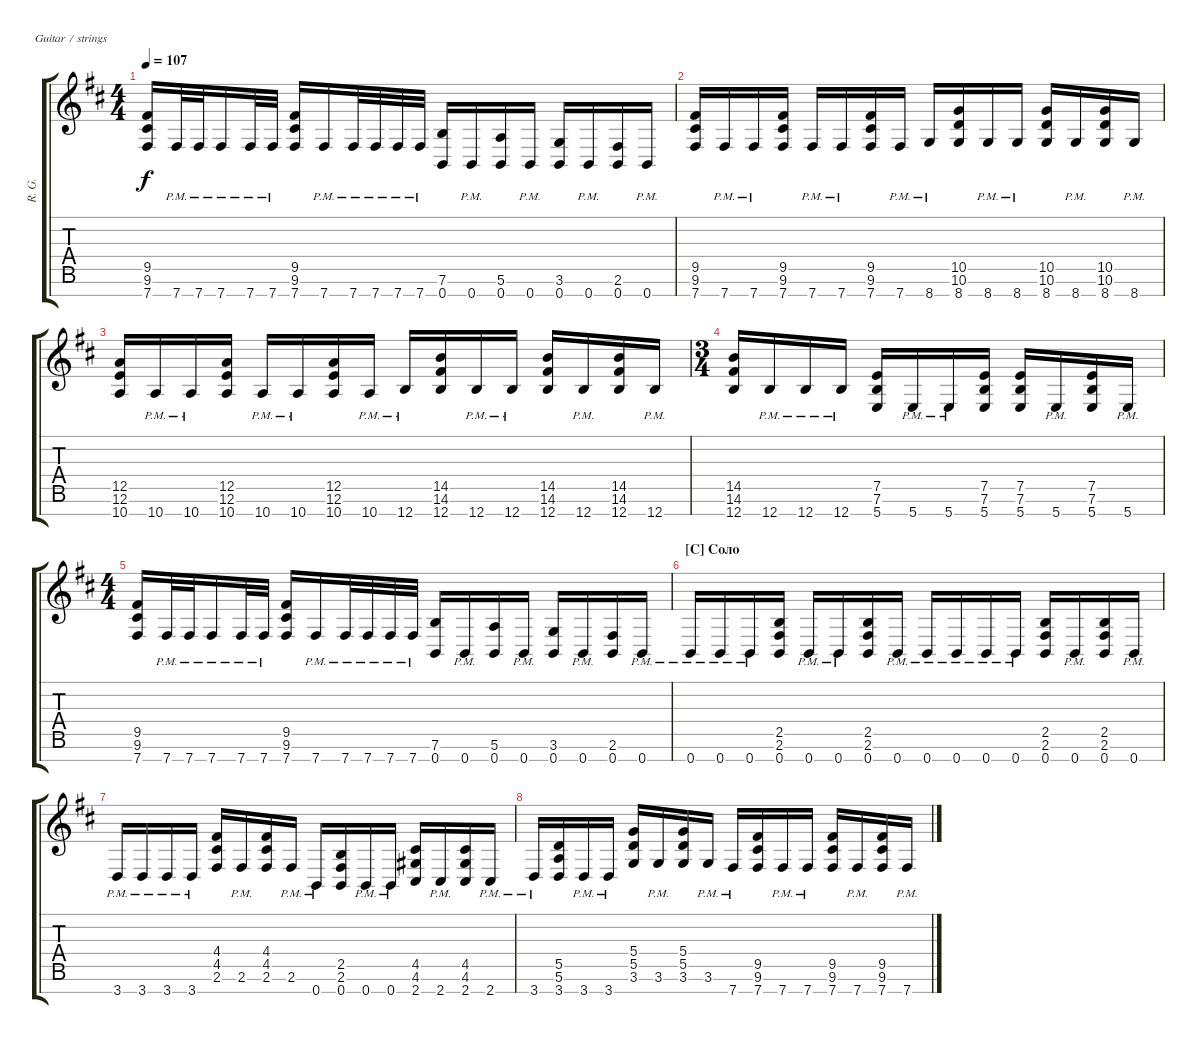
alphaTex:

\bracketExtendMode groupsimilarinstruments
\track ("Rhythm Guitar" "R. G.") {multiBarRest instrument distortionguitar}
\staff {score tabs}
\tuning (E4 B3 G3 D3 A2 E2 B1)
\ts (4 4)
\tempo 107
\clef g2
\ks bminor
(7.7{acc #} 9.6{acc #} 9.5{acc #}).16{dy f beam Up} 7.7{pm acc #}.32{beam Up} 7.7{pm acc #}.32{beam Up} 7.7{pm acc #}.16{beam Up} 7.7{pm acc #}.32{beam Up} 7.7{pm acc #}.32{beam Up} (7.7{acc #} 9.6{acc #} 9.5{acc #}).16{beam Up} 7.7{pm acc #}.16{beam Up} 7.7{pm acc #}.32{beam Up} 7.7{pm acc #}.32{beam Up} 7.7{pm acc #}.32{beam Up} 7.7{pm acc #}.32{beam Up} (7.6{acc forcenatural} 0.7{acc forcenatural}).16{beam Up} 0.7{pm acc forcenatural}.16{beam Up} (5.6{acc forcenatural} 0.7{acc forcenatural}).16{beam Up} 0.7{pm acc forcenatural}.16{beam Up} (0.7{acc forcenatural} 3.6{acc forcenatural}).16{beam Up} 0.7{pm acc forcenatural}.16{beam Up} (0.7{acc forcenatural} 2.6{acc #}).16{beam Up} 0.7{pm acc forcenatural}.16{beam Up} |
(7.7{acc #} 9.6{acc #} 9.5{acc #}).16{beam Up} 7.7{pm acc #}.16{beam Up} 7.7{pm acc #}.16{beam Up} (7.7{acc #} 9.5{acc #} 9.6{acc #}).16{beam Up} 7.7{pm acc #}.16{beam Up} 7.7{pm acc #}.16{beam Up} (7.7{acc #} 9.6{acc #} 9.5{acc #}).16{beam Up} 7.7{pm acc #}.16{beam Up} 8.7{pm acc forcenatural}.16{beam Up} (8.7{acc forcenatural} 10.5{acc forcenatural} 10.6{acc forcenatural}).16{beam Up} 8.7{pm acc forcenatural}.16{beam Up} 8.7{pm acc forcenatural}.16{beam Up} (8.7{acc forcenatural} 10.5{acc forcenatural} 10.6{acc forcenatural}).16{beam Up} 8.7{pm acc forcenatural}.16{beam Up} (8.7{acc forcenatural} 10.5{acc forcenatural} 10.6{acc forcenatural}).16{beam Up} 8.7{pm acc forcenatural}.16{beam Up} |
(12.6{acc forcenatural} 10.7{acc forcenatural} 12.5{acc forcenatural}).16{beam Up} 10.7{pm acc forcenatural}.16{beam Up} 10.7{pm acc forcenatural}.16{beam Up} (12.6{acc forcenatural} 10.7{acc forcenatural} 12.5{acc forcenatural}).16{beam Up} 10.7{pm acc forcenatural}.16{beam Up} 10.7{pm acc forcenatural}.16{beam Up} (10.7{acc forcenatural} 12.5{acc forcenatural} 12.6{acc forcenatural}).16{beam Up} 10.7{pm acc forcenatural}.16{beam Up} 12.7{pm acc forcenatural}.16{beam Up} (12.7{acc forcenatural} 14.6{acc #} 14.5{acc forcenatural}).16{beam Up} 12.7{pm acc forcenatural}.16{beam Up} 12.7{pm acc forcenatural}.16{beam Up} (12.7{acc forcenatural} 14.6{acc #} 14.5{acc forcenatural}).16{beam Up} 12.7{pm acc forcenatural}.16{beam Up} (12.7{acc forcenatural} 14.6{acc #} 14.5{acc forcenatural}).16{beam Up} 12.7{pm acc forcenatural}.16{beam Up} |
\ts (3 4)
(12.7{acc forcenatural} 14.6{acc #} 14.5{acc forcenatural}).16{beam Up} 12.7{pm acc forcenatural}.16{beam Up} 12.7{pm acc forcenatural}.16{beam Up} 12.7{pm acc forcenatural}.16{beam Up} (5.7{acc forcenatural} 7.6{acc forcenatural} 7.5{acc forcenatural}).16{beam Up} 5.7{pm acc forcenatural}.16{beam Up} 5.7{pm acc forcenatural}.16{beam Up} (5.7{acc forcenatural} 7.6{acc forcenatural} 7.5{acc forcenatural}).16{beam Up} (5.7{acc forcenatural} 7.6{acc forcenatural} 7.5{acc forcenatural}).16{beam Up} 5.7{pm acc forcenatural}.16{beam Up} (5.7{acc forcenatural} 7.5{acc forcenatural} 7.6{acc forcenatural}).16{beam Up} 5.7{pm acc forcenatural}.16{beam Up} |
\ts (4 4)
(7.7{acc #} 9.6{acc #} 9.5{acc #}).16{beam Up} 7.7{pm acc #}.32{beam Up} 7.7{pm acc #}.32{beam Up} 7.7{pm acc #}.16{beam Up} 7.7{pm acc #}.32{beam Up} 7.7{pm acc #}.32{beam Up} (7.7{acc #} 9.6{acc #} 9.5{acc #}).16{beam Up} 7.7{pm acc #}.16{beam Up} 7.7{pm acc #}.32{beam Up} 7.7{pm acc #}.32{beam Up} 7.7{pm acc #}.32{beam Up} 7.7{pm acc #}.32{beam Up} (7.6{acc forcenatural} 0.7{acc forcenatural}).16{beam Up} 0.7{pm acc forcenatural}.16{beam Up} (5.6{acc forcenatural} 0.7{acc forcenatural}).16{beam Up} 0.7{pm acc forcenatural}.16{beam Up} (0.7{acc forcenatural} 3.6{acc forcenatural}).16{beam Up} 0.7{pm acc forcenatural}.16{beam Up} (0.7{acc forcenatural} 2.6{acc #}).16{beam Up} 0.7{pm acc forcenatural}.16{beam Up} |
\section ("C" "Соло")
0.7{pm acc forcenatural}.16{beam Up} 0.7{pm acc forcenatural}.16{beam Up} 0.7{pm acc forcenatural}.16{beam Up} (0.7{acc forcenatural} 2.6{acc #} 2.5{acc forcenatural}).16{beam Up} 0.7{pm acc forcenatural}.16{beam Up} 0.7{pm acc forcenatural}.16{beam Up} (0.7{acc forcenatural} 2.6{acc #} 2.5{acc forcenatural}).16{beam Up} 0.7{pm acc forcenatural}.16{beam Up} 0.7{pm acc forcenatural}.16{beam Up} 0.7{pm acc forcenatural}.16{beam Up} 0.7{pm acc forcenatural}.16{beam Up} 0.7{pm acc forcenatural}.16{beam Up} (0.7{acc forcenatural} 2.6{acc #} 2.5{acc forcenatural}).16{beam Up} 0.7{pm acc forcenatural}.16{beam Up} (0.7{acc forcenatural} 2.6{acc #} 2.5{acc forcenatural}).16{beam Up} 0.7{pm acc forcenatural}.16{beam Up} |
3.7{pm acc forcenatural}.16{beam Up} 3.7{pm acc forcenatural}.16{beam Up} 3.7{pm acc forcenatural}.16{beam Up} 3.7{pm acc forcenatural}.16{beam Up} (2.6{acc #} 4.5{acc #} 4.4{acc #}).16{beam Up} 2.6{pm acc #}.16{beam Up} (2.6{acc #} 4.5{acc #} 4.4{acc #}).16{beam Up} 2.6{pm acc #}.16{beam Up} 0.7{pm acc forcenatural}.16{beam Up} (0.7{acc forcenatural} 2.6{acc #} 2.5{acc forcenatural}).16{beam Up} 0.7{pm acc forcenatural}.16{beam Up} 0.7{pm acc forcenatural}.16{beam Up} (2.7{acc #} 4.6{acc #} 4.5{acc #}).16{beam Up} 2.7{pm acc #}.16{beam Up} (2.7{acc #} 4.6{acc #} 4.5{acc #}).16{beam Up} 2.7{pm acc #}.16{beam Up} |
3.7{pm acc forcenatural}.16{beam Up} (3.7{acc forcenatural} 5.6{acc forcenatural} 5.5{acc forcenatural}).16{beam Up} 3.7{pm acc forcenatural}.16{beam Up} 3.7{pm acc forcenatural}.16{beam Up} (3.6{acc forcenatural} 5.5{acc forcenatural} 5.4{acc forcenatural}).16{beam Up} 3.6{pm acc forcenatural}.16{beam Up} (3.6{acc forcenatural} 5.5{acc forcenatural} 5.4{acc forcenatural}).16{beam Up} 3.6{pm acc forcenatural}.16{beam Up} 7.7{pm acc #}.16{beam Up} (7.7{acc #} 9.6{acc #} 9.5{acc #}).16{beam Up} 7.7{pm acc #}.16{beam Up} 7.7{pm acc #}.16{beam Up} (7.7{acc #} 9.6{acc #} 9.5{acc #}).16{beam Up} 7.7{pm acc #}.16{beam Up} (7.7{acc #} 9.6{acc #} 9.5{acc #}).16{beam Up} 7.7{pm acc #}.16{beam Up}
